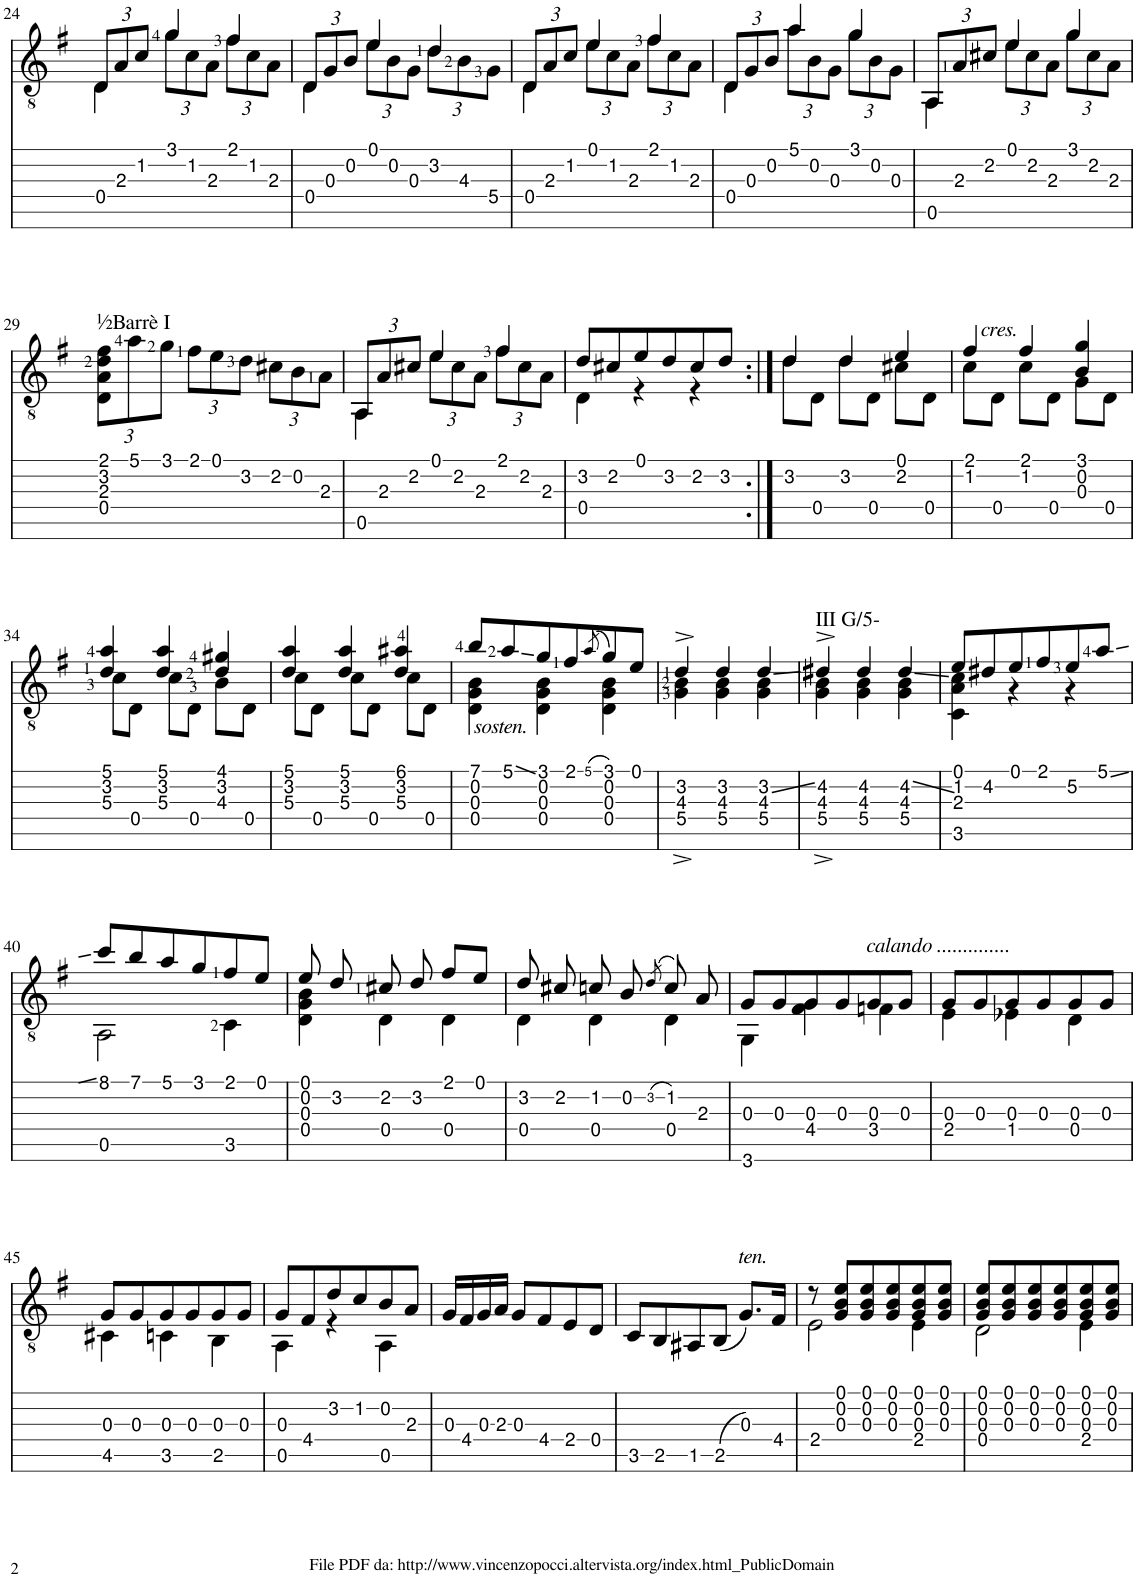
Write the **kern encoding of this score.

**kern	**kern
*part1	*part1
*staff2	*staff1
*I"Guitar	*
*I'Guit.	*
!!LO:PB:g=z
*	*clefGv2
*k[f#]	*k[f#]
*M3/4	*M3/4
*Xbrackettup	*Xbrackettup
=24	=24
*^	*^
12DL	4D	12D/L	4D\
12A	.	12A/	.
12cJ	.	12c/J	.
4g	12gL	4g/	12g\L
.	12c	.	12c\
.	12AJ	.	12A\J
4f#	12f#L	4f#/	12f#\L
.	12c	.	12c\
.	12AJ	.	12A\J
=25	=25	=25	=25
12DL	4D	12D/L	4D\
12G	.	12G/	.
12BJ	.	12B/J	.
4e	12eL	4e/	12e\L
.	12B	.	12B\
.	12GJ	.	12G\J
4d	12dL	4d/	12d\L
.	12B	.	12B\
.	12GJ	.	12G\J
=26	=26	=26	=26
12DL	4D	12D/L	4D\
12A	.	12A/	.
12cJ	.	12c/J	.
4e	12eL	4e/	12e\L
.	12c	.	12c\
.	12AJ	.	12A\J
4f#	12f#L	4f#/	12f#\L
.	12c	.	12c\
.	12AJ	.	12A\J
=27	=27	=27	=27
12DL	4D	12D/L	4D\
12G	.	12G/	.
12BJ	.	12B/J	.
4a	12aL	4a/	12a\L
.	12B	.	12B\
.	12GJ	.	12G\J
4g	12gL	4g/	12g\L
.	12B	.	12B\
.	12GJ	.	12G\J
=28	=28	=28	=28
12AAL	4AA	12AA/L	4AA\
12A	.	12A/	.
12c#J	.	12c#X/J	.
4e	12eL	4e/	12e\L
.	12c#	.	12c#\
.	12AJ	.	12A\J
4g	12gL	4g/	12g\L
.	12c#	.	12c#\
.	12AJ	.	12A\J
!!LO:LB:g=z
=29	=29	=29	=29
!	!	!LO:TX:a:t=½Barrè I	!
*v	*v	*	*
*	*v	*v
12D\ 12A\ 12d\ 12f#\L	12D\ 12A\ 12d\ 12f#\L
12a	12a\
12gJ	12g\J
12f#L	12f#\L
12e	12e\
12dJ	12d\J
12c#L	12c#X\L
12B	12B\
12AJ	12A\J
=30	=30
*^	*^
12AAL	4AA	12AA/L	4AA\
12A	.	12A/	.
12c#J	.	12c#X/J	.
4e	12eL	4e/	12e\L
.	12c#	.	12c#\
.	12AJ	.	12A\J
4f#	12f#L	4f#/	12f#\L
.	12c#	.	12c#\
.	12AJ	.	12A\J
=31	=31	=31	=31
8dL	4D	8d/L	4D\
8c#J	.	8c#X/	.
8eL	4r	8e/	4r
8dJ	.	8d/	.
8c#L	4r	8c#/	4r
8dJ	.	8d/J	.
=32:|!	=32:|!	=32:|!	=32:|!
4d	8dL	4d/	8d\L
.	8DJ	.	8D\J
4d	8dL	4d/	8d\L
.	8DJ	.	8D\J
4e	8c#L	4e/	8c#X\L
.	8DJ	.	8D\J
=33	=33	=33	=33
!	!	!LO:TX:a:i:t=cres.	!
4f#	8cL	4f#/	8c\L
.	8DJ	.	8D\J
4f#	8cL	4f#/	8c\L
.	8DJ	.	8D\J
4B 4g	8GL	4B/ 4g/	8G\L
.	8DJ	.	8D\J
!!LO:LB:g=z	!!
=34	=34	=34	=34
4d 4a	8cL	4d/ 4a/	8c\L
.	8DJ	.	8D\J
4d 4a	8cL	4d/ 4a/	8c\L
.	8DJ	.	8D\J
4d 4g#	8BL	4d/ 4g#X/	8B\L
.	8DJ	.	8D\J
=35	=35	=35	=35
4d 4a	8cL	4d/ 4a/	8c\L
.	8DJ	.	8D\J
4d 4a	8cL	4d/ 4a/	8c\L
.	8DJ	.	8D\J
4d 4a#	8cL	4d/ 4a#X/	8c\L
.	8DJ	.	8D\J
=36	=36	=36	=36
!	!	!LO:TX:b:i:t=sosten.	!
8bL	4D 4G 4B	8b/L	4D\ 4G\ 4B\
8aJ	.	8a/	.
8gL	4D 4G 4B	8g/	4D\ 4G\ 4B\
8f#J	.	8f#/	.
qa	.	(8qa/	.
8gL	4D 4G 4B	8g/)	4D\ 4G\ 4B\
8eJ	.	8e/J	.
=37	=37	=37	=37
4d^	4G 4B	4d^/	4G\ 4B\
4d	4G 4B	4d/	4G\ 4B\
4d	4G 4B	4d/	4G\ 4B\
=38	=38	=38	=38
!	!	!LO:TX:a:t=III G/5-	!
4d#^	4G 4B	4d#X^/	4G\ 4B\
4d#	4G 4B	4d#/	4G\ 4B\
4d#	4G 4B	4d#/	4G\ 4B\
=39	=39	=39	=39
8eL	4C 4A 4c	8e/L	4C\ 4A\ 4c\
8d#J	.	8d#X/	.
8eL	4r	8e/	4r
8f#J	.	8f#/	.
8eL	4r	8e/	4r
8aJ	.	8a/J	.
!!LO:LB:g=z	!!
=40	=40	=40	=40
8ccL	2AA	8cc/L	2AA\
8bJ	.	8b/	.
8aL	.	8a/	.
8gJ	.	8g/	.
8f#L	4C	8f#/	4C\
8eJ	.	8e/J	.
=41	=41	=41	=41
8eL	4D 4G 4B	8e/	4D\ 4G\ 4B\
8dJ	.	8d/	.
8c#L	4D	8c#X/	4D\
8dJ	.	8d/	.
8f#L	4D	8f#/L	4D\
8eJ	.	8e/J	.
=42	=42	=42	=42
8dL	4D	8d/	4D\
8c#J	.	8c#X/	.
8cL	4D	8cn/	4D\
8BJ	.	8B/	.
qd	.	(8qd/	.
8cL	4D	8c/)	4D\
8AJ	.	8A/	.
=43	=43	=43	=43
8GL	4GG	8G/L	4GG\
8GJ	.	8G/	.
8GL	4G 4F#	8G/	4F#\ 4G\
8GJ	.	8G/	.
!	!	!LO:TX:a:i:t=calando ..............	!
8GL	4F	8G/	4Fn\
8GJ	.	8G/J	.
=44	=44	=44	=44
8GL	4E	8G/L	4E\
8GJ	.	8G/	.
8GL	4E-	8G/	4E-X\
8GJ	.	8G/	.
8GL	4D	8G/	4D\
8GJ	.	8G/J	.
!!LO:LB:g=z	!!
=45	=45	=45	=45
8GL	4C#	8G/L	4C#X\
8GJ	.	8G/	.
8GL	4C	8G/	4Cn\
8GJ	.	8G/	.
8GL	4BB	8G/	4BB\
8GJ	.	8G/J	.
=46	=46	=46	=46
8GL	4AA	8G/L	4AA\
8F#J	.	8F#/	.
8dL	4r	8d/	4r
8cJ	.	8c/	.
8BL	4AA	8B/	4AA\
8AJ	.	8A/J	.
*v	*v	*	*
*	*v	*v
=47	=47
16GLL	16G/LL
16F#J	16F#/
16GL	16G/
16AJJ	16A/JJ
8GL	8G/L
8F#J	8F#/
8EL	8E/
8DJ	8D/J
=48	=48
8CL	8C/L
8BBJ	8BB/
8AA#XL	8AA#X/
8BBJ	(8BB/J
!	!LO:TX:a:i:t=ten.
8.GL	8.G/L)
16F#Jk	16F#/Jk
=49	=49
*^	*^
8r	2E	8r	2E\
8G 8B 8e	.	8G/ 8B/ 8e/L	.
8G\ 8B\ 8e\L	.	8G/ 8B/ 8e/	.
8G\ 8B\ 8e\J	.	8G/ 8B/ 8e/	.
8G\ 8B\ 8e\L	4E	8G/ 8B/ 8e/	4E\
8G\ 8B\ 8e\J	.	8G/ 8B/ 8e/J	.
=50	=50	=50	=50
8G\ 8B\ 8e\L	2D	8G/ 8B/ 8e/L	2D\
8G\ 8B\ 8e\J	.	8G/ 8B/ 8e/	.
8G\ 8B\ 8e\L	.	8G/ 8B/ 8e/	.
8G\ 8B\ 8e\J	.	8G/ 8B/ 8e/	.
8G\ 8B\ 8e\L	4E	8G/ 8B/ 8e/	4E\
8G\ 8B\ 8e\J	.	8G/ 8B/ 8e/J	.
*v	*v	*	*
*	*v	*v
=	=
*-	*-
